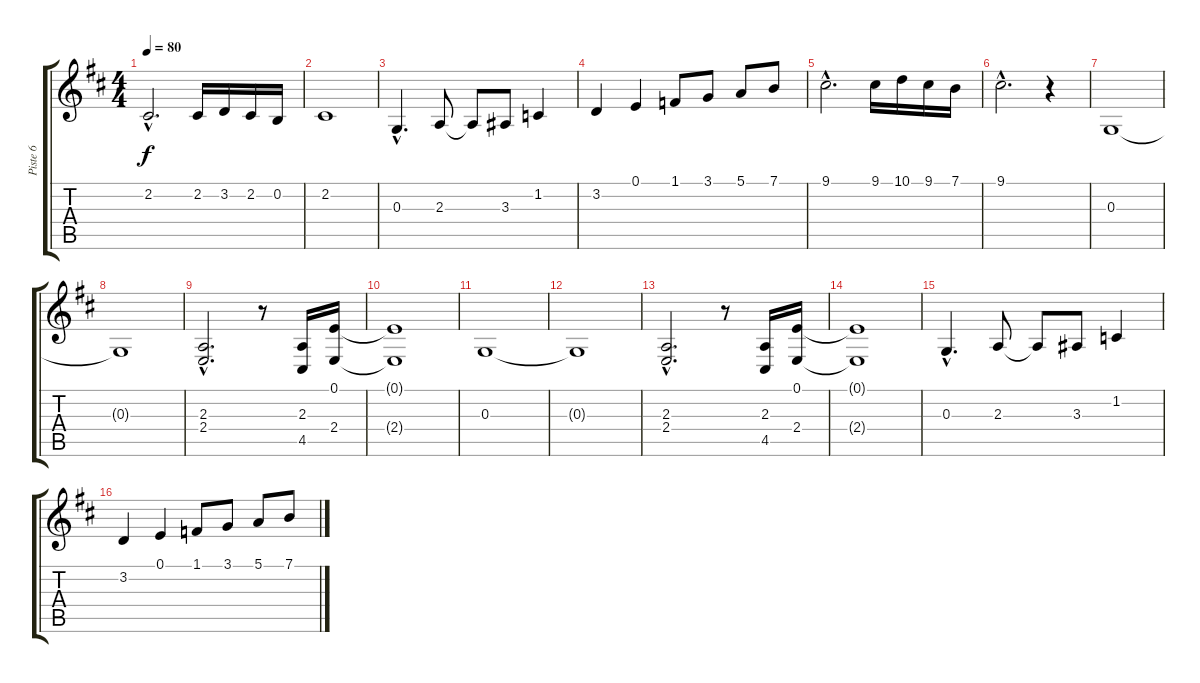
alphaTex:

\track ("Piste 6" "Piste 6") {instrument stringensemble1}
\staff {score tabs}
\tuning (E4 B3 G3 D3 A2 E2) {hide}
\ts (4 4)
\tempo 80
\clef g2
\ks d
2.2{hac}.2{d dy f} 2.2.16 3.2.16 2.2.16 0.2.16 |
2.2.1 |
0.3{hac}.4{d} 2.3.8 2.3{t}.8 3.3.8 1.2.4 |
3.2.4 0.1.4 1.1.8 3.1.8 5.1.8 7.1.8 |
9.1{hac}.2{d} 9.1.16 10.1.16 9.1.16 7.1.16 |
9.1{hac}.2{d} r.4 |
0.3.1 |
0.3{t}.1 |
(2.3{hac} 2.4{hac}).2{d} r.8 (2.3 4.5).16 (0.1 2.4).16 |
(0.1{t} 2.4{t}).1 |
0.3.1 |
0.3{t}.1 |
(2.3{hac} 2.4{hac}).2{d} r.8 (2.3 4.5).16 (0.1 2.4).16 |
(0.1{t} 2.4{t}).1 |
0.3{hac}.4{d} 2.3.8 2.3{t}.8 3.3.8 1.2.4 |
3.2.4 0.1.4 1.1.8 3.1.8 5.1.8 7.1.8
